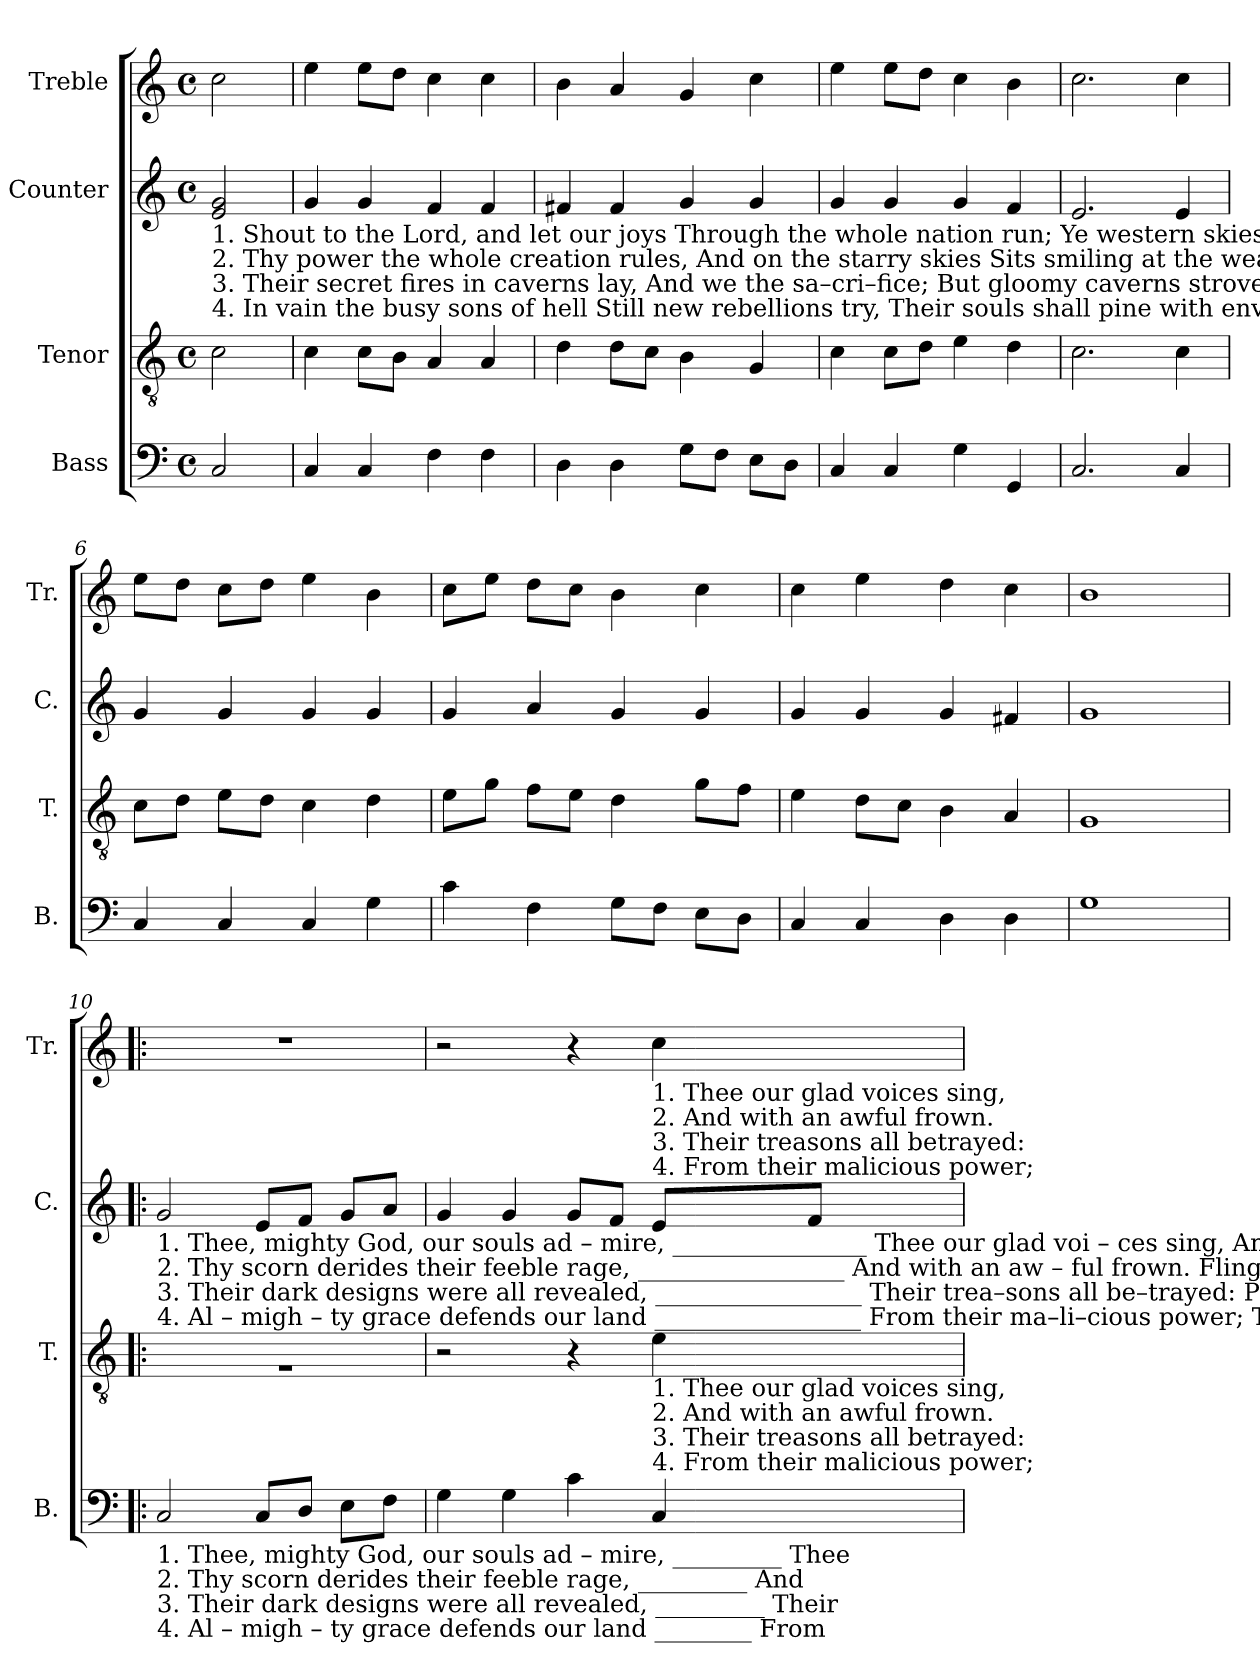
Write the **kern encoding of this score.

**kern	**kern	**kern	**kern
*part4	*part3	*part2	*part1
*staff4	*staff3	*staff2	*staff1
*I"Bass	*I"Tenor	*I"Counter	*I"Treble
*I'B.	*I'T.	*I'C.	*I'Tr.
*clefF4	*clefGv2	*clefG2	*clefG2
*k[]	*k[]	*k[]	*k[]
*M4/4	*M4/4	*M4/4	*M4/4
*met(c)	*met(c)	*met(c)	*met(c)
*MM130	*MM130	*MM130	*MM130
=1	=1	=1	=1
!	!	!LO:TX:b:t=1. Shout to the Lord, and let our joys  Through the whole nation run;  Ye western skies, resound the noise  Beyond the rising sun.	!
!	!	!LO:TX:b:t=2. Thy power the whole creation rules,  And on the starry skies  Sits smiling  at  the  weak  designs     Thine  envious foes de–vise.	!
!	!	!LO:TX:b:t=3. Their secret fires in  caverns   lay,   And  we  the  sa–cri–fice;   But  gloomy  caverns strove in vain  To   'scape all-searching eyes.	!
!	!	!LO:TX:b:t=4. In   vain  the  busy   sons  of   hell    Still  new  rebellions  try,  Their souls shall pine with envious rage,  And  vex  away  and  die.	!
2C/	2c\	2e/ 2g/	2cc\
=2	=2	=2	=2
4C/	4c\	4g/	4ee\
4C/	8c\L	4g/	8ee\L
.	8B\J	.	8dd\J
4F\	4A/	4f/	4cc\
4F\	4A/	4f/	4cc\
=3	=3	=3	=3
4D\	4d\	4f#X/	4b\
4D\	8d\L	4f#/	4a/
.	8c\J	.	.
8G\L	4B\	4g/	4g/
8F\J	.	.	.
8E\L	4G/	4g/	4cc\
8D\J	.	.	.
=4	=4	=4	=4
4C/	4c\	4g/	4ee\
4C/	8c\L	4g/	8ee\L
.	8d\J	.	8dd\J
4G\	4e\	4g/	4cc\
4GG/	4d\	4f/	4b\
=5	=5	=5	=5
2.C/	2.c\	2.e/	2.cc\
4C/	4c\	4e/	4cc\
=6	=6	=6	=6
4C/	8c\L	4g/	8ee\L
.	8d\J	.	8dd\J
4C/	8e\L	4g/	8cc\L
.	8d\J	.	8dd\J
4C/	4c\	4g/	4ee\
4G\	4d\	4g/	4b\
=7	=7	=7	=7
4c\	8e\L	4g/	8cc\L
.	8g\J	.	8ee\J
4F\	8f\L	4a/	8dd\L
.	8e\J	.	8cc\J
8G\L	4d\	4g/	4b\
8F\J	.	.	.
8E\L	8g\L	4g/	4cc\
8D\J	8f\J	.	.
=8	=8	=8	=8
4C/	4e\	4g/	4cc\
4C/	8d\L	4g/	4ee\
.	8c\J	.	.
4D\	4B\	4g/	4dd\
4D\	4A/	4f#X/	4cc\
=9	=9	=9	=9
1G	1G	1g	1b
!!LO:LB:g=z
=10!|:	=10!|:	=10!|:	=10!|:
!	!	!LO:TX:b:t=1. Thee, mighty God, our souls ad – mire,  ________________ Thee our glad  voi – ces   sing,            And   join  with the ce – les – tial choir    To	!
!	!	!LO:TX:b:t=2. Thy  scorn  derides  their  feeble  rage, _________________  And with an   aw  –  ful  frown.          Flings  vast  confusion  on  their plots,   And	!
!	!	!LO:TX:b:t=3. Their  dark  designs  were all revealed, _________________  Their  trea–sons all  be–trayed&colon;          Praise to the God that broke the snare   Their	!
!	!	!LO:TX:b:t=4. Al – migh – ty  grace defends our land _________________  From their ma–li–cious  power;         Then  let   us  with  u  –  ni  – ted songs   Al –	!
!LO:TX:b:t=1. Thee, mighty God, our souls ad – mire,  _________ Thee	!	!	!
!LO:TX:b:t=2. Thy  scorn  derides  their  feeble  rage, _________  And	!	!	!
!LO:TX:b:t=3. Their  dark  designs  were all revealed, _________ Their	!	!	!
!LO:TX:b:t=4. Al – migh – ty  grace defends our land  ________   From	!	!	!
2C/	1rG	2g/	1r
8C/L	.	8e/L	.
8D/J	.	8f/J	.
8E\L	.	8g/L	.
8F\J	.	8a/J	.
=11	=11	=11	=11
4G\	2r	4g/	2r
4G\	.	4g/	.
4c\	4r	8g/L	4r
.	.	8f/J	.
!	!	!	!LO:TX:b:t=1. Thee  our glad   voices  sing,
!	!	!	!LO:TX:b:t=2. And  with  an  awful  frown.
!	!	!	!LO:TX:b:t=3. Their  treasons all betrayed&colon;
!	!	!	!LO:TX:b:t=4. From their malicious power;
!	!LO:TX:b:t=1. Thee  our glad   voices  sing,	!	!
!	!LO:TX:b:t=2. And  with  an  awful  frown.	!	!
!	!LO:TX:b:t=3. Their  treasons all betrayed&colon;	!	!
!	!LO:TX:b:t=4. From their malicious power;	!	!
4C/	4e\	8e/L	4cc\
.	.	8f/J	.
=	=	=	=
*-	*-	*-	*-
